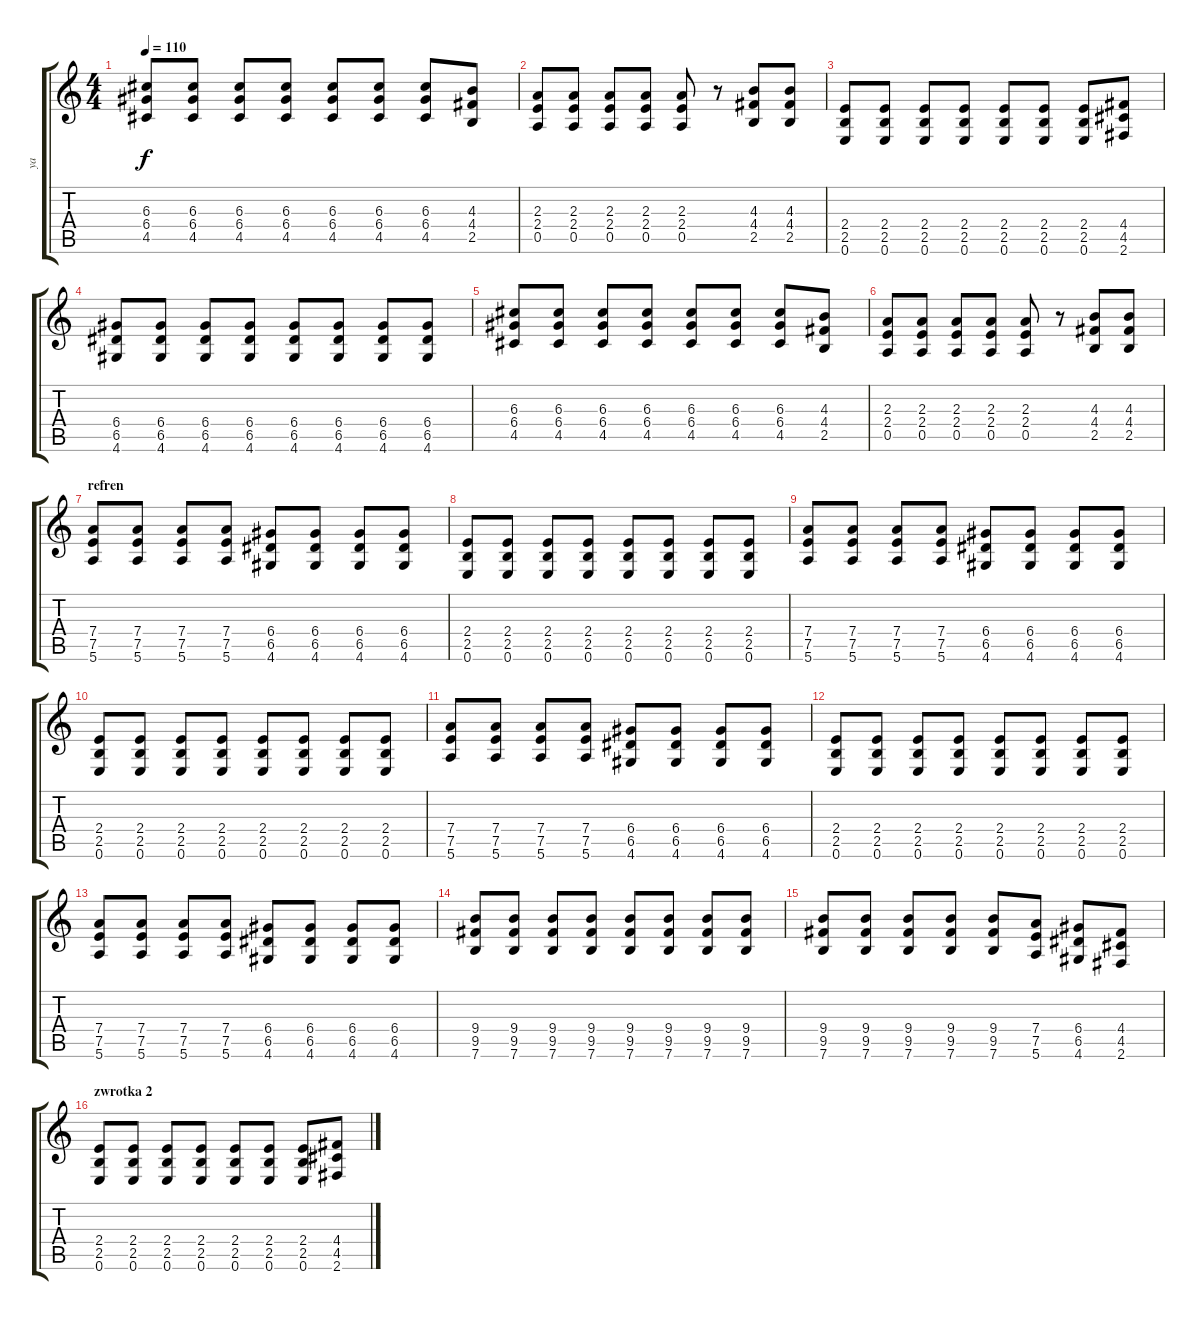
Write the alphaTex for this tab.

\track ("ya" "ya") {instrument overdrivenguitar}
\staff {score tabs}
\tuning (E4 B3 G3 D3 A2 E2) {hide}
\ts (4 4)
\tempo 110
\clef g2
\ks c
(6.3 6.4 4.5).8{dy f} (6.3 6.4 4.5).8 (6.3 6.4 4.5).8 (6.3 6.4 4.5).8 (6.3 6.4 4.5).8 (6.3 6.4 4.5).8 (6.3 6.4 4.5).8 (4.3 4.4 2.5).8 |
(2.3 2.4 0.5).8 (2.3 2.4 0.5).8 (2.3 2.4 0.5).8 (2.3 2.4 0.5).8 (2.3 2.4 0.5).8 r.8 (4.3 4.4 2.5).8 (4.3 4.4 2.5).8 |
(2.4 2.5 0.6).8 (2.4 2.5 0.6).8 (2.4 2.5 0.6).8 (2.4 2.5 0.6).8 (2.4 2.5 0.6).8 (2.4 2.5 0.6).8 (2.4 2.5 0.6).8 (4.4 4.5 2.6).8 |
(6.4 6.5 4.6).8 (6.4 6.5 4.6).8 (6.4 6.5 4.6).8 (6.4 6.5 4.6).8 (6.4 6.5 4.6).8 (6.4 6.5 4.6).8 (6.4 6.5 4.6).8 (6.4 6.5 4.6).8 |
(6.3 6.4 4.5).8 (6.3 6.4 4.5).8 (6.3 6.4 4.5).8 (6.3 6.4 4.5).8 (6.3 6.4 4.5).8 (6.3 6.4 4.5).8 (6.3 6.4 4.5).8 (4.3 4.4 2.5).8 |
(2.3 2.4 0.5).8 (2.3 2.4 0.5).8 (2.3 2.4 0.5).8 (2.3 2.4 0.5).8 (2.3 2.4 0.5).8 r.8 (4.3 4.4 2.5).8 (4.3 4.4 2.5).8 |
\section ("" "refren")
(7.4 7.5 5.6).8 (7.4 7.5 5.6).8 (7.4 7.5 5.6).8 (7.4 7.5 5.6).8 (6.4 6.5 4.6).8 (6.4 6.5 4.6).8 (6.4 6.5 4.6).8 (6.4 6.5 4.6).8 |
(2.4 2.5 0.6).8 (2.4 2.5 0.6).8 (2.4 2.5 0.6).8 (2.4 2.5 0.6).8 (2.4 2.5 0.6).8 (2.4 2.5 0.6).8 (2.4 2.5 0.6).8 (2.4 2.5 0.6).8 |
(7.4 7.5 5.6).8 (7.4 7.5 5.6).8 (7.4 7.5 5.6).8 (7.4 7.5 5.6).8 (6.4 6.5 4.6).8 (6.4 6.5 4.6).8 (6.4 6.5 4.6).8 (6.4 6.5 4.6).8 |
(2.4 2.5 0.6).8 (2.4 2.5 0.6).8 (2.4 2.5 0.6).8 (2.4 2.5 0.6).8 (2.4 2.5 0.6).8 (2.4 2.5 0.6).8 (2.4 2.5 0.6).8 (2.4 2.5 0.6).8 |
(7.4 7.5 5.6).8 (7.4 7.5 5.6).8 (7.4 7.5 5.6).8 (7.4 7.5 5.6).8 (6.4 6.5 4.6).8 (6.4 6.5 4.6).8 (6.4 6.5 4.6).8 (6.4 6.5 4.6).8 |
(2.4 2.5 0.6).8 (2.4 2.5 0.6).8 (2.4 2.5 0.6).8 (2.4 2.5 0.6).8 (2.4 2.5 0.6).8 (2.4 2.5 0.6).8 (2.4 2.5 0.6).8 (2.4 2.5 0.6).8 |
(7.4 7.5 5.6).8 (7.4 7.5 5.6).8 (7.4 7.5 5.6).8 (7.4 7.5 5.6).8 (6.4 6.5 4.6).8 (6.4 6.5 4.6).8 (6.4 6.5 4.6).8 (6.4 6.5 4.6).8 |
(9.4 9.5 7.6).8 (9.4 9.5 7.6).8 (9.4 9.5 7.6).8 (9.4 9.5 7.6).8 (9.4 9.5 7.6).8 (9.4 9.5 7.6).8 (9.4 9.5 7.6).8 (9.4 9.5 7.6).8 |
(9.4 9.5 7.6).8 (9.4 9.5 7.6).8 (9.4 9.5 7.6).8 (9.4 9.5 7.6).8 (9.4 9.5 7.6).8 (7.4 7.5 5.6).8 (6.4 6.5 4.6).8 (4.4 4.5 2.6).8 |
\section ("" "zwrotka 2")
(2.4 2.5 0.6).8 (2.4 2.5 0.6).8 (2.4 2.5 0.6).8 (2.4 2.5 0.6).8 (2.4 2.5 0.6).8 (2.4 2.5 0.6).8 (2.4 2.5 0.6).8 (4.4 4.5 2.6).8
